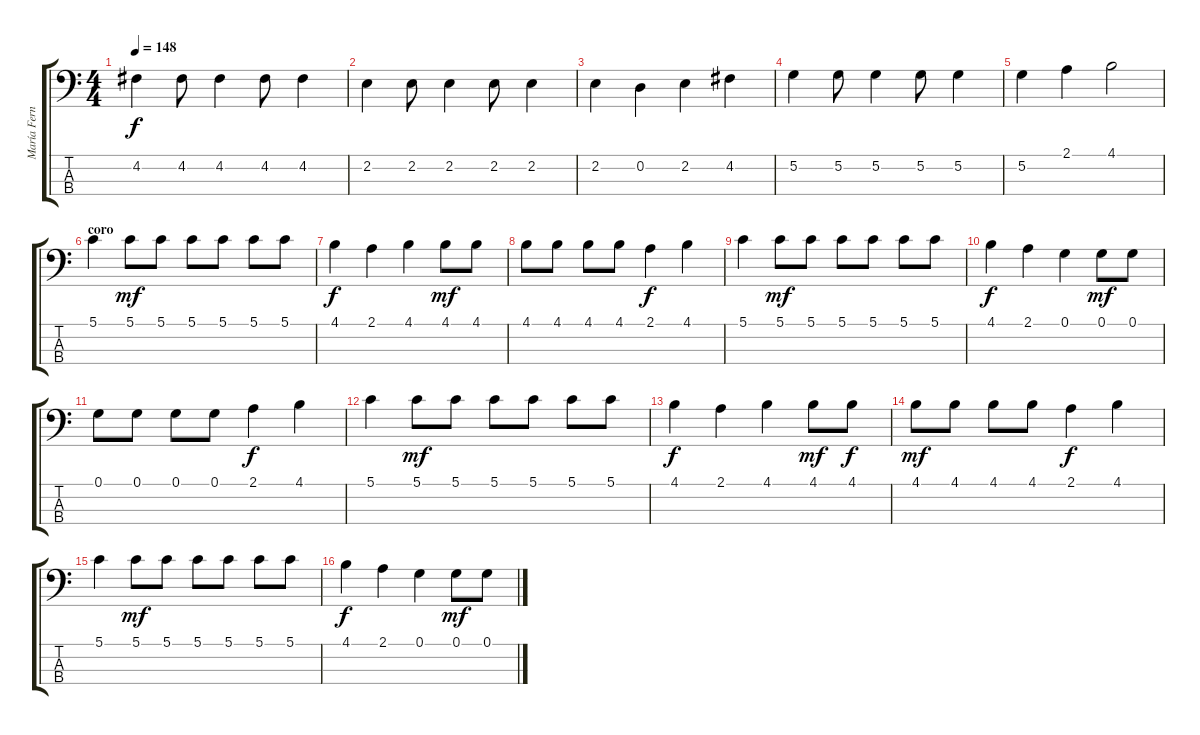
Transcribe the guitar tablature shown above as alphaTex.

\track ("María Fernanda (bajo)" "María Fern") {instrument electricbasspick}
\staff {score tabs}
\tuning (G2 D2 A1 E1) {hide}
\ts (4 4)
\tempo 148
\clef f4
\ks c
4.2.4{dy f} 4.2.8 4.2.4 4.2.8 4.2.4 |
2.2.4 2.2.8 2.2.4 2.2.8 2.2.4 |
2.2.4 0.2.4 2.2.4 4.2.4 |
5.2.4 5.2.8 5.2.4 5.2.8 5.2.4 |
5.2.4 2.1.4 4.1.2 |
\section ("" "coro")
5.1.4 5.1.8{dy mf} 5.1.8 5.1.8 5.1.8 5.1.8 5.1.8 |
4.1.4{dy f} 2.1.4 4.1.4 4.1.8{dy mf} 4.1.8 |
4.1.8 4.1.8 4.1.8 4.1.8 2.1.4{dy f} 4.1.4 |
5.1.4 5.1.8{dy mf} 5.1.8 5.1.8 5.1.8 5.1.8 5.1.8 |
4.1.4{dy f} 2.1.4 0.1.4 0.1.8{dy mf} 0.1.8 |
0.1.8 0.1.8 0.1.8 0.1.8 2.1.4{dy f} 4.1.4 |
5.1.4 5.1.8{dy mf} 5.1.8 5.1.8 5.1.8 5.1.8 5.1.8 |
4.1.4{dy f} 2.1.4 4.1.4 4.1.8{dy mf} 4.1.8{dy f} |
4.1.8{dy mf} 4.1.8 4.1.8 4.1.8 2.1.4{dy f} 4.1.4 |
5.1.4 5.1.8{dy mf} 5.1.8 5.1.8 5.1.8 5.1.8 5.1.8 |
4.1.4{dy f} 2.1.4 0.1.4 0.1.8{dy mf} 0.1.8
